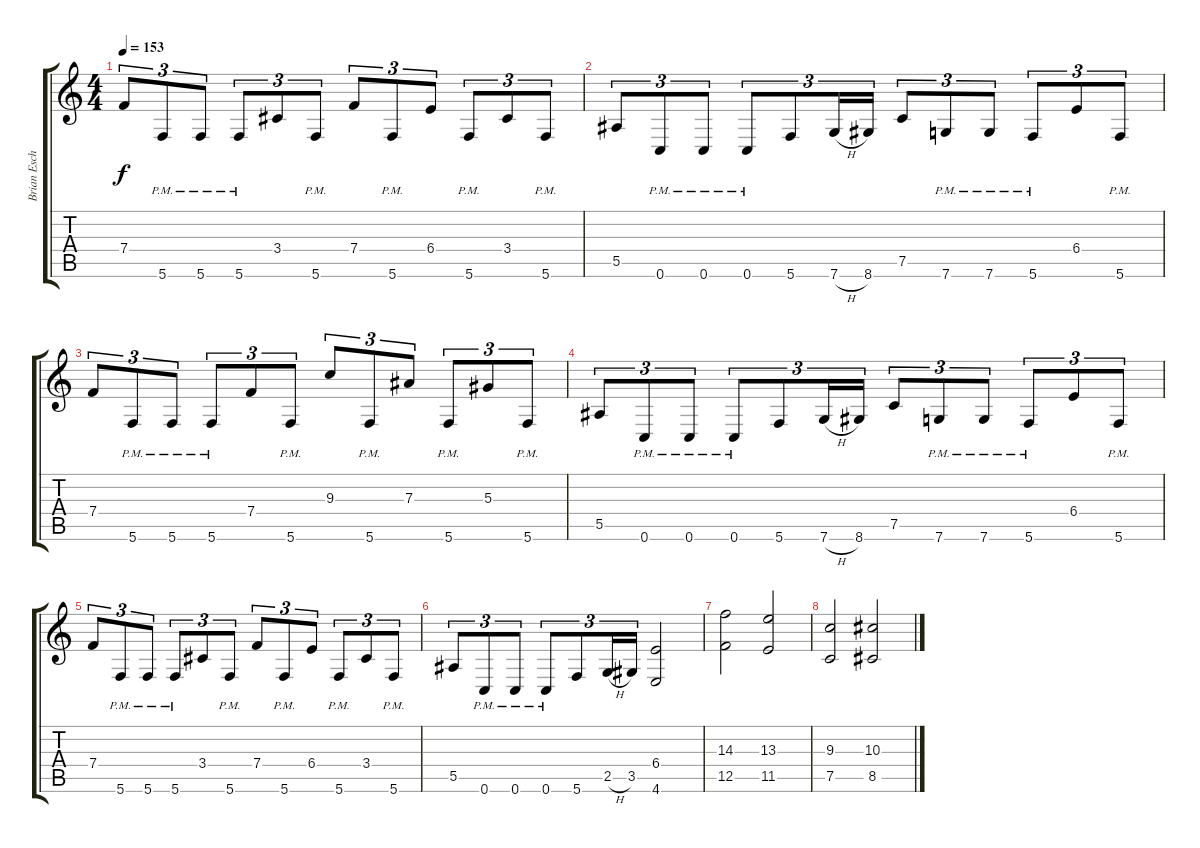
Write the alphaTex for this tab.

\track ("Brian Eschbach (Guitar)" "Brian Esch") {instrument distortionguitar}
\staff {score tabs}
\tuning (C4 G3 Eb3 Bb2 F2 C2) {hide}
\ts (4 4)
\tempo 153
\clef g2
\ks c
7.4.8{tu (3 2) dy f} 5.6{pm}.8{tu (3 2)} 5.6{pm}.8{tu (3 2)} 5.6{pm}.8{tu (3 2)} 3.4.8{tu (3 2)} 5.6{pm}.8{tu (3 2)} 7.4.8{tu (3 2)} 5.6{pm}.8{tu (3 2)} 6.4.8{tu (3 2)} 5.6{pm}.8{tu (3 2)} 3.4.8{tu (3 2)} 5.6{pm}.8{tu (3 2)} |
5.5.8{tu (3 2)} 0.6{pm}.8{tu (3 2)} 0.6{pm}.8{tu (3 2)} 0.6{pm}.8{tu (3 2)} 5.6.8{tu (3 2)} 7.6{h}.16{tu (3 2)} 8.6.16{tu (3 2)} 7.5.8{tu (3 2)} 7.6{pm}.8{tu (3 2)} 7.6{pm}.8{tu (3 2)} 5.6{pm}.8{tu (3 2)} 6.4.8{tu (3 2)} 5.6{pm}.8{tu (3 2)} |
7.4.8{tu (3 2)} 5.6{pm}.8{tu (3 2)} 5.6{pm}.8{tu (3 2)} 5.6{pm}.8{tu (3 2)} 7.4.8{tu (3 2)} 5.6{pm}.8{tu (3 2)} 9.3.8{tu (3 2)} 5.6{pm}.8{tu (3 2)} 7.3.8{tu (3 2)} 5.6{pm}.8{tu (3 2)} 5.3.8{tu (3 2)} 5.6{pm}.8{tu (3 2)} |
5.5.8{tu (3 2)} 0.6{pm}.8{tu (3 2)} 0.6{pm}.8{tu (3 2)} 0.6{pm}.8{tu (3 2)} 5.6.8{tu (3 2)} 7.6{h}.16{tu (3 2)} 8.6.16{tu (3 2)} 7.5.8{tu (3 2)} 7.6{pm}.8{tu (3 2)} 7.6{pm}.8{tu (3 2)} 5.6{pm}.8{tu (3 2)} 6.4.8{tu (3 2)} 5.6{pm}.8{tu (3 2)} |
7.4.8{tu (3 2)} 5.6{pm}.8{tu (3 2)} 5.6{pm}.8{tu (3 2)} 5.6{pm}.8{tu (3 2)} 3.4.8{tu (3 2)} 5.6{pm}.8{tu (3 2)} 7.4.8{tu (3 2)} 5.6{pm}.8{tu (3 2)} 6.4.8{tu (3 2)} 5.6{pm}.8{tu (3 2)} 3.4.8{tu (3 2)} 5.6{pm}.8{tu (3 2)} |
5.5.8{tu (3 2)} 0.6{pm}.8{tu (3 2)} 0.6{pm}.8{tu (3 2)} 0.6{pm}.8{tu (3 2)} 5.6.8{tu (3 2)} 2.5{h}.16{tu (3 2)} 3.5.16{tu (3 2)} (6.4 4.6).2 |
(14.3 12.5).2 (13.3 11.5).2 |
(9.3 7.5).2 (10.3 8.5).2
